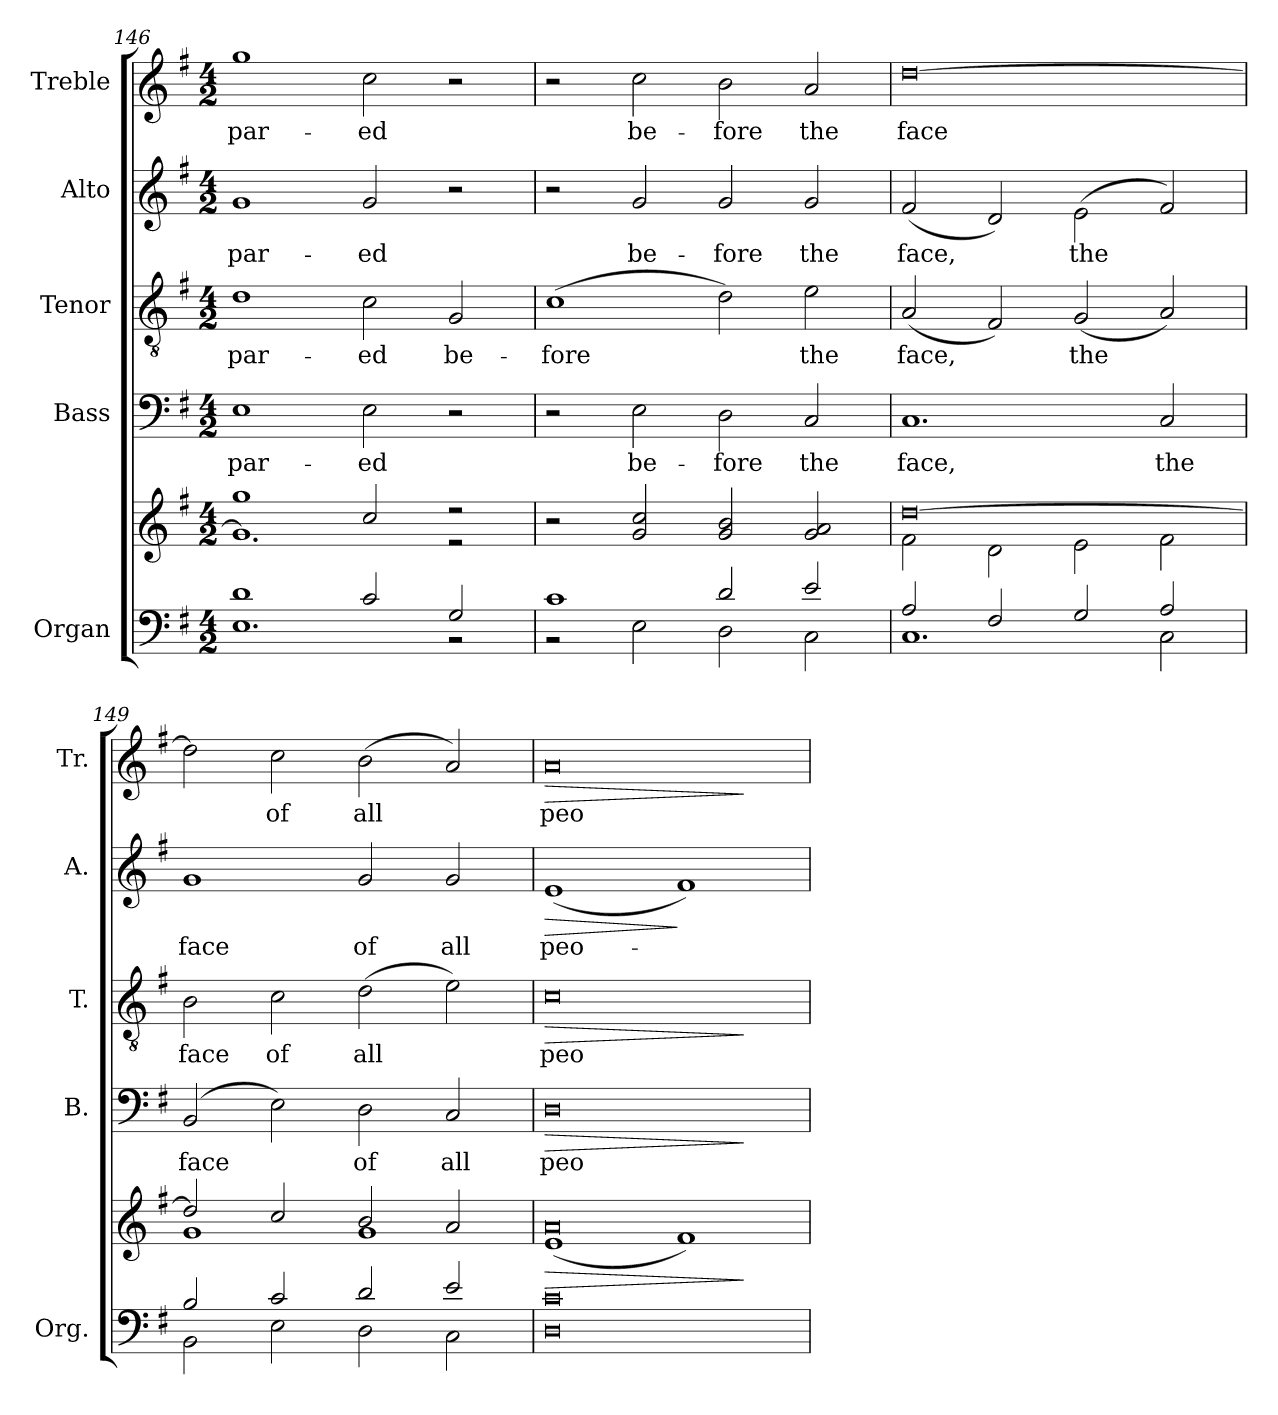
**kern	**kern	**dynam	**kern	**text	**dynam	**kern	**text	**dynam	**kern	**text	**dynam	**kern	**text	**dynam
*part5	*part5	*part5	*part4	*part4	*part4	*part3	*part3	*part3	*part2	*part2	*part2	*part1	*part1	*part1
*staff6	*staff5	*staff5/6	*staff4	*staff4	*staff4	*staff3	*staff3	*staff3	*staff2	*staff2	*staff2	*staff1	*staff1	*staff1
*I"Organ	*	*	*I"Bass	*	*	*I"Tenor	*	*	*I"Alto	*	*	*I"Treble	*	*
*I'Org.	*	*	*I'B.	*	*	*I'T.	*	*	*I'A.	*	*	*I'Tr.	*	*
*clefF4	*clefG2	*	*clefF4	*	*	*clefGv2	*	*	*clefG2	*	*	*clefG2	*	*
*	*	*	*	*	*	*ITrd7c12	*	*	*	*	*	*	*	*
*k[f#]	*k[f#]	*	*k[f#]	*	*	*k[f#]	*	*	*k[f#]	*	*	*k[f#]	*	*
*G:	*G:	*	*G:	*	*	*G:	*	*	*G:	*	*	*G:	*	*
*M4/2	*M4/2	*	*M4/2	*	*	*M4/2	*	*	*M4/2	*	*	*M4/2	*	*
=146	=146	=146	=146	=146	=146	=146	=146	=146	=146	=146	=146	=146	=146	=146
*^	*^	*	*	*	*	*	*	*	*	*	*	*	*	*
!	!	!	!	!	!	!LO:LY:b:color=#000000	!	!	!	!	!	!	!	!	!	!
!	!	!	!	!	!	!	!	!	!LO:LY:b:color=#000000	!	!	!	!	!	!	!
!	!	!	!	!	!	!	!	!	!	!	!	!LO:LY:b:color=#000000	!	!	!	!
!	!	!	!	!	!	!	!	!	!	!	!	!	!	!	!LO:LY:b:color=#000000	!
1di	1.Ei	1ggi	1.gi]	.	1Ei	-par-	.	1Di	-par-	.	1gi	-par-	.	1ggi	-par-	.
!	!	!	!	!	!	!LO:LY:b:color=#000000	!	!	!	!	!	!	!	!	!	!
!	!	!	!	!	!	!	!	!	!LO:LY:b:color=#000000	!	!	!	!	!	!	!
!	!	!	!	!	!	!	!	!	!	!	!	!LO:LY:b:color=#000000	!	!	!	!
!	!	!	!	!	!	!	!	!	!	!	!	!	!	!	!LO:LY:b:color=#000000	!
2ci/	.	2cci/	.	.	2Ei\	-ed	.	2Ci\	-ed	.	2gi/	-ed	.	2cci\	-ed	.
!	!	!	!	!	!	!	!	!	!LO:LY:b:color=#000000	!	!	!	!	!	!	!
2Gi/	2r	2r	2r	.	2r	.	.	2GGi/	be-	.	2r	.	.	2r	.	.
*	*	*v	*v	*	*	*	*	*	*	*	*	*	*	*	*	*
=147	=147	=147	=147	=147	=147	=147	=147	=147	=147	=147	=147	=147	=147	=147	=147
*	*	*^	*	*	*	*	*	*	*	*	*	*	*	*	*
!	!	!	!	!	!	!	!	!	!LO:LY:b:color=#000000	!	!	!	!	!	!	!
*	*	*v	*v	*	*	*	*	*	*	*	*	*	*	*	*	*
1ci	2r	2r	.	2r	.	.	(1Ci	-fore	.	2r	.	.	2r	.	.
!	!	!	!	!	!LO:LY:b:color=#000000	!	!	!	!	!	!	!	!	!	!
!	!	!	!	!	!	!	!	!	!	!	!LO:LY:b:color=#000000	!	!	!	!
!	!	!	!	!	!	!	!	!	!	!	!	!	!	!LO:LY:b:color=#000000	!
.	2Ei\	2gi/ 2cci	.	2Ei\	be-	.	.	.	.	2gi/	be-	.	2cci\	be-	.
!	!	!	!	!	!LO:LY:b:color=#000000	!	!	!	!	!	!	!	!	!	!
!	!	!	!	!	!	!	!	!	!	!	!LO:LY:b:color=#000000	!	!	!	!
!	!	!	!	!	!	!	!	!	!	!	!	!	!	!LO:LY:b:color=#000000	!
2di/	2Di\	2gi/ 2bi	.	2Di\	-fore	.	2Di\)	.	.	2gi/	-fore	.	2bi\	-fore	.
!	!	!	!	!	!LO:LY:b:color=#000000	!	!	!	!	!	!	!	!	!	!
!	!	!	!	!	!	!	!	!LO:LY:b:color=#000000	!	!	!	!	!	!	!
!	!	!	!	!	!	!	!	!	!	!	!LO:LY:b:color=#000000	!	!	!	!
!	!	!	!	!	!	!	!	!	!	!	!	!	!	!LO:LY:b:color=#000000	!
2ei/	2Ci\	2gi/ 2ai	.	2Ci/	the	.	2Ei\	the	.	2gi/	the	.	2ai/	the	.
=148	=148	=148	=148	=148	=148	=148	=148	=148	=148	=148	=148	=148	=148	=148	=148
*	*	*^	*	*	*	*	*	*	*	*	*	*	*	*	*
!	!	!	!	!	!	!LO:LY:b:color=#000000	!	!	!	!	!	!	!	!	!	!
!	!	!	!	!	!	!	!	!	!LO:LY:b:color=#000000	!	!	!	!	!	!	!
!	!	!	!	!	!	!	!	!	!	!	!	!LO:LY:b:color=#000000	!	!	!	!
!	!	!	!	!	!	!	!	!	!	!	!	!	!	!	!LO:LY:b:color=#000000	!
2Ai/	1.Ci	[0ddi	2f#i\	.	1.Ci	face,	.	(2AAi/	face,	.	(2f#i/	face,	.	[0ddi	face	.
2F#i/	.	.	2di\	.	.	.	.	2FF#i/)	.	.	2di/)	.	.	.	.	.
!	!	!	!	!	!	!	!	!	!LO:LY:b:color=#000000	!	!	!	!	!	!	!
!	!	!	!	!	!	!	!	!	!	!	!	!LO:LY:b:color=#000000	!	!	!	!
2Gi/	.	.	2ei\	.	.	.	.	(2GGi/	the	.	(2ei\	the	.	.	.	.
!	!	!	!	!	!	!LO:LY:b:color=#000000	!	!	!	!	!	!	!	!	!	!
2Ai/	2Ci\	.	2f#i\	.	2Ci/	the	.	2AAi/)	.	.	2f#i/)	.	.	.	.	.
=149	=149	=149	=149	=149	=149	=149	=149	=149	=149	=149	=149	=149	=149	=149	=149	=149
!	!	!	!	!	!	!LO:LY:b:color=#000000	!	!	!	!	!	!	!	!	!	!
!	!	!	!	!	!	!	!	!	!LO:LY:b:color=#000000	!	!	!	!	!	!	!
!	!	!	!	!	!	!	!	!	!	!	!	!LO:LY:b:color=#000000	!	!	!	!
2Bi/	2BBi\	2ddi/]	1gi	.	(2BBi/	face	.	2BBi\	face	.	1gi	face	.	2ddi\]	.	.
!	!	!	!	!	!	!	!	!	!LO:LY:b:color=#000000	!	!	!	!	!	!	!
!	!	!	!	!	!	!	!	!	!	!	!	!	!	!	!LO:LY:b:color=#000000	!
2ci/	2Ei\	2cci/	.	.	2Ei\)	.	.	2Ci\	of	.	.	.	.	2cci\	of	.
!	!	!	!	!	!	!LO:LY:b:color=#000000	!	!	!	!	!	!	!	!	!	!
!	!	!	!	!	!	!	!	!	!LO:LY:b:color=#000000	!	!	!	!	!	!	!
!	!	!	!	!	!	!	!	!	!	!	!	!LO:LY:b:color=#000000	!	!	!	!
!	!	!	!	!	!	!	!	!	!	!	!	!	!	!	!LO:LY:b:color=#000000	!
2di/	2Di\	2bi/	1gi	.	2Di\	of	.	(2Di\	all	.	2gi/	of	.	(2bi\	all	.
!	!	!	!	!	!	!LO:LY:b:color=#000000	!	!	!	!	!	!	!	!	!	!
!	!	!	!	!	!	!	!	!	!	!	!	!LO:LY:b:color=#000000	!	!	!	!
2ei/	2Ci\	2ai/	.	.	2Ci/	all	.	2Ei\)	.	.	2gi/	all	.	2ai/)	.	.
!!LO:LB:g=z
=150	=150	=150	=150	=150	=150	=150	=150	=150	=150	=150	=150	=150	=150	=150	=150	=150
!	!	!	!	!LO:HP:b	!	!	!	!	!	!	!	!	!	!	!	!
!	!	!	!	!	!	!LO:LY:b:color=#000000	!LO:HP:b	!	!	!	!	!	!	!	!	!
!	!	!	!	!	!	!	!	!	!LO:LY:b:color=#000000	!LO:HP:b	!	!	!	!	!	!
!	!	!	!	!	!	!	!	!	!	!	!	!LO:LY:b:color=#000000	!LO:HP:b	!	!	!
!	!	!	!	!	!	!	!	!	!	!	!	!	!	!	!LO:LY:b:color=#000000	!LO:HP:b
0ci	0Di	0ai	(1ei	>	0Di	peo-	>	0Ci	peo-	>	(1ei	peo-	>	0ai	peo-	>
.	.	.	1f#i)	.	.	.	.	.	.	.	1f#i)	.	]	.	.	.
*v	*v	*	*	*	*	*	*	*	*	*	*	*	*	*	*	*
*	*v	*v	*	*	*	*	*	*	*	*	*	*	*	*	*
.	.	]	.	.	]	.	.	]	.	.	.	.	.	]
=	=	=	=	=	=	=	=	=	=	=	=	=	=	=
*-	*-	*-	*-	*-	*-	*-	*-	*-	*-	*-	*-	*-	*-	*-
